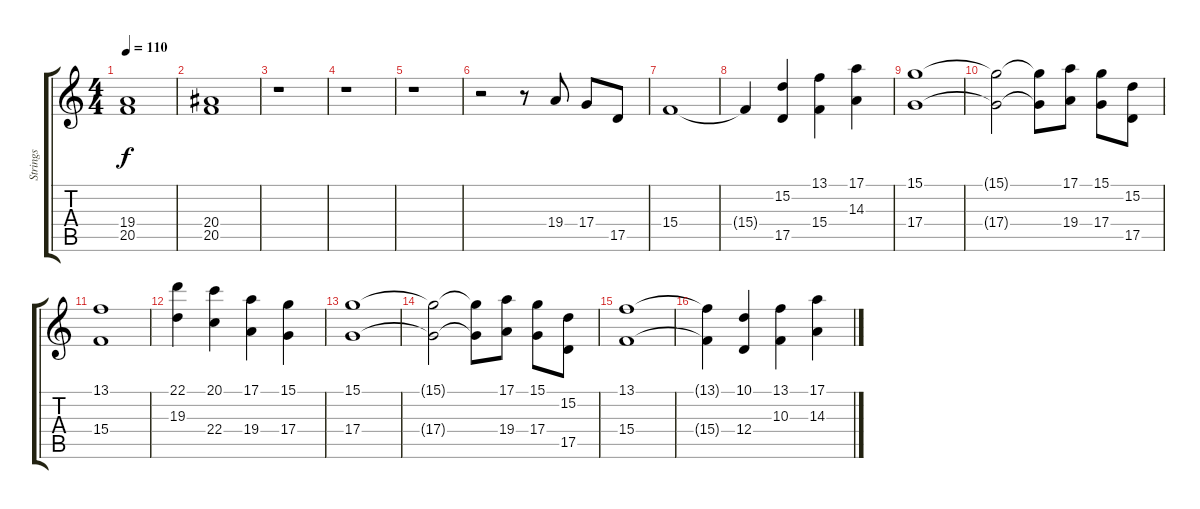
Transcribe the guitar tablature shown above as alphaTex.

\track ("Strings" "Strings") {instrument stringensemble1}
\staff {score tabs}
\tuning (E4 B3 G3 D3 A2 E2) {hide}
\ts (4 4)
\tempo 110
\clef g2
\ks c
(19.4 20.5).1{dy f} |
(20.4 20.5).1 |
r.1 |
r.1 |
r.1 |
r.2 r.8 19.4.8 17.4.8 17.5.8 |
15.4.1 |
15.4{t}.4 (15.2 17.5).4 (13.1 15.4).4 (17.1 14.3).4 |
(15.1 17.4).1 |
(15.1{t} 17.4{t}).2 (15.1{t} 17.4{t}).8 (17.1 19.4).8 (15.1 17.4).8 (15.2 17.5).8 |
(13.1 15.4).1 |
(22.1 19.3).4 (20.1 22.4).4 (17.1 19.4).4 (15.1 17.4).4 |
(15.1 17.4).1 |
(15.1{t} 17.4{t}).2 (15.1{t} 17.4{t}).8 (17.1 19.4).8 (15.1 17.4).8 (15.2 17.5).8 |
(13.1 15.4).1 |
(13.1{t} 15.4{t}).4 (10.1 12.4).4 (13.1 10.3).4 (17.1 14.3).4
